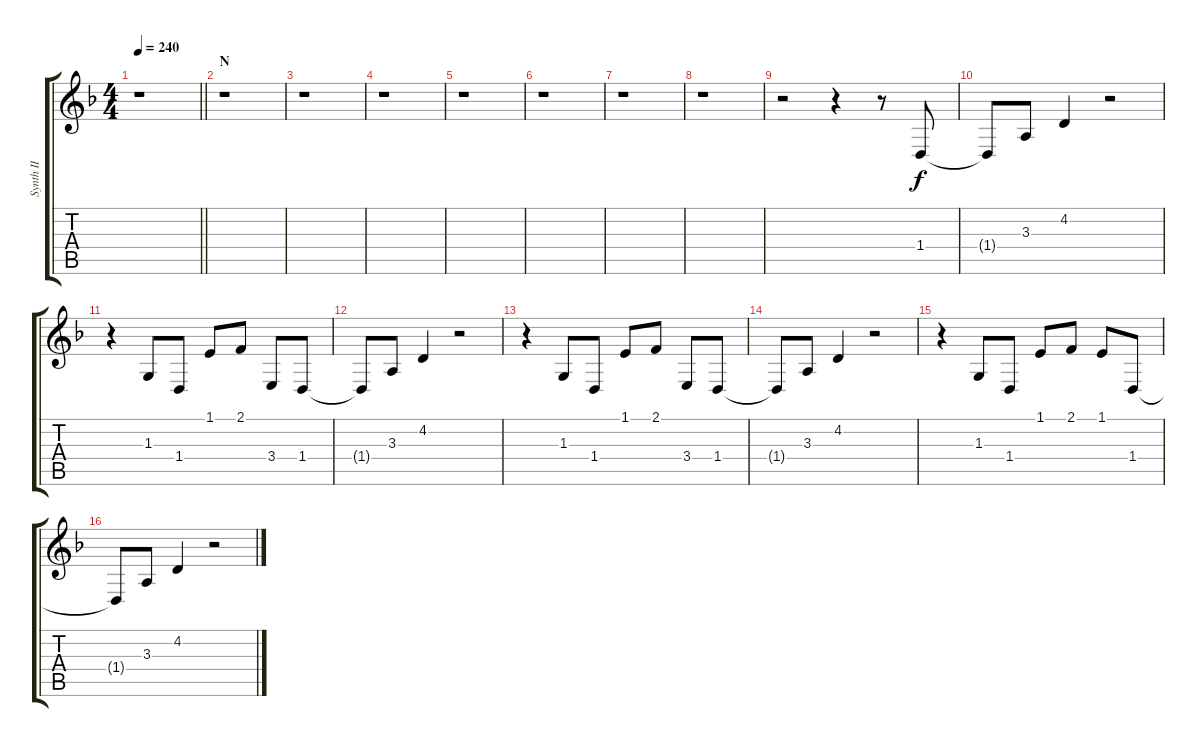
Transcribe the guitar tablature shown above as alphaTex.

\track ("Synth II" "Synth II") {instrument clavinet}
\staff {score tabs}
\tuning (Eb4 Bb3 Gb3 Db3 Ab2 Db2) {hide}
\ts (4 4)
\tempo 240
\clef g2
\barLineRight lightlight
\ks f
r.1{dy f} |
\section ("" "N")
r.1 |
r.1 |
r.1 |
r.1 |
r.1 |
r.1 |
r.1 |
r.2 r.4 r.8 1.4.8 |
1.4{t}.8 3.3.8 4.2.4 r.2 |
r.4 1.3.8 1.4.8 1.1.8 2.1.8 3.4.8 1.4.8 |
1.4{t}.8 3.3.8 4.2.4 r.2 |
r.4 1.3.8 1.4.8 1.1.8 2.1.8 3.4.8 1.4.8 |
1.4{t}.8 3.3.8 4.2.4 r.2 |
r.4 1.3.8 1.4.8 1.1.8 2.1.8 1.1.8 1.4.8 |
1.4{t}.8 3.3.8 4.2.4 r.2
